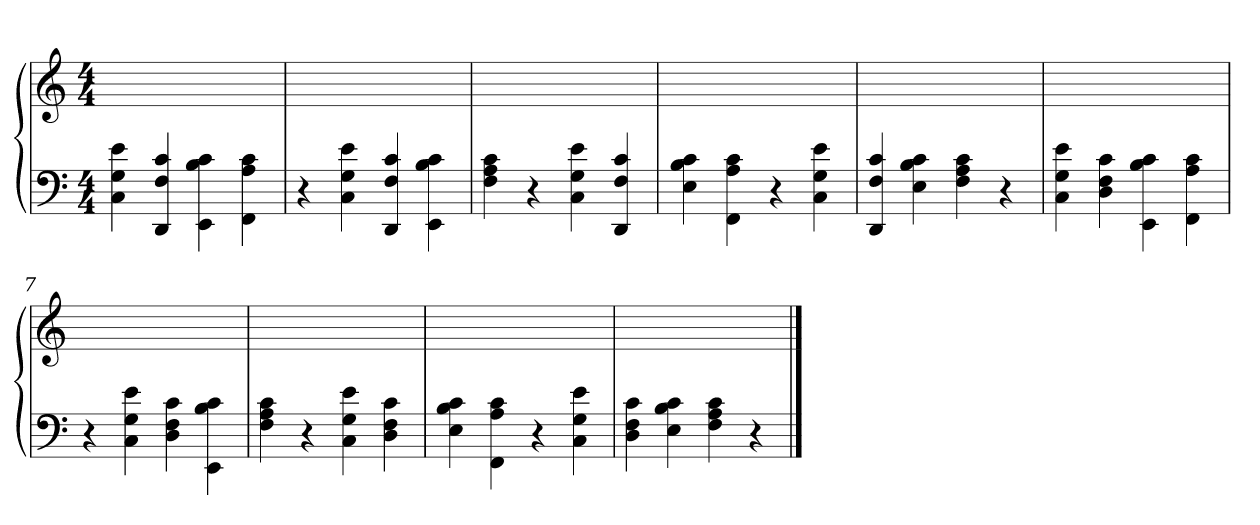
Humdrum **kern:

**kern	**kern
*part2	*part1
*staff2	*staff1
*clefF4	*clefG2
*k[]	*k[]
*C:	*C:
*M4/4	*M4/4
*MM60	*MM60
=1	=1
4C 4G 4e	1ryy
4DD 4F 4c	.
4EE 4B 4c	.
4FF 4A 4c	.
=2	=2
4r	1ryy
4C 4G 4e	.
4DD 4F 4c	.
4EE 4B 4c	.
=3	=3
4F 4A 4c	1ryy
4r	.
4C 4G 4e	.
4DD 4F 4c	.
=4	=4
4E 4B 4c	1ryy
4FF 4A 4c	.
4r	.
4C 4G 4e	.
=5	=5
4DD 4F 4c	1ryy
4E 4B 4c	.
4F 4A 4c	.
4r	.
=6	=6
4C 4G 4e	1ryy
4D 4F 4c	.
4EE 4B 4c	.
4FF 4A 4c	.
=7	=7
4r	1ryy
4C 4G 4e	.
4D 4F 4c	.
4EE 4B 4c	.
=8	=8
4F 4A 4c	1ryy
4r	.
4C 4G 4e	.
4D 4F 4c	.
=9	=9
4E 4B 4c	1ryy
4FF 4A 4c	.
4r	.
4C 4G 4e	.
=10	=10
4D 4F 4c	1ryy
4E 4B 4c	.
4F 4A 4c	.
4r	.
==	==
*-	*-
